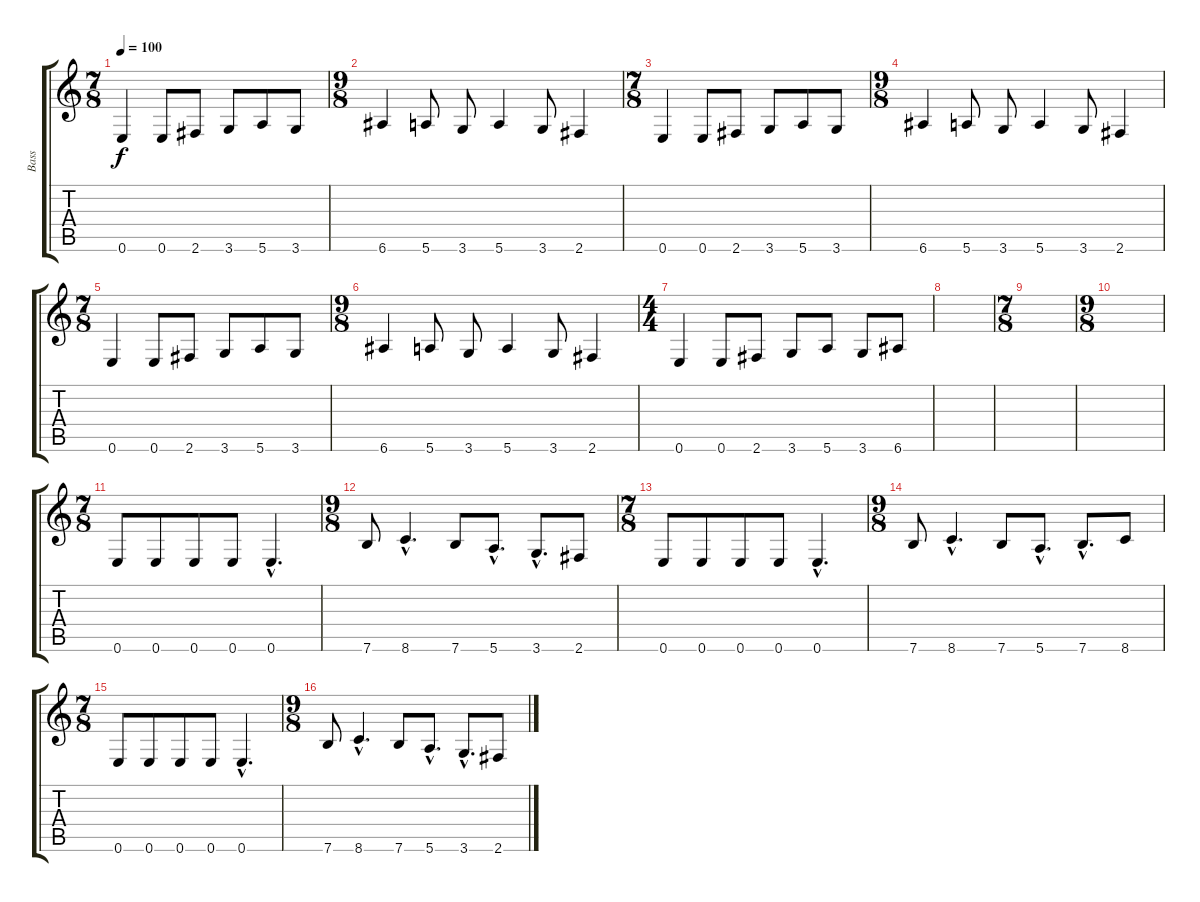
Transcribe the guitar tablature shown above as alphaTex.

\track ("Bass" "Bass") {instrument electricbasspick}
\staff {score tabs}
\tuning (E4 B3 G3 D3 A2 E2) {hide}
\ts (7 8)
\tempo 100
\clef g2
\ks c
0.6.4{dy f} 0.6.8 2.6.8 3.6.8 5.6.8 3.6.8 |
\ts (9 8)
6.6.4 5.6.8 3.6.8 5.6.4 3.6.8 2.6.4 |
\ts (7 8)
0.6.4 0.6.8 2.6.8 3.6.8 5.6.8 3.6.8 |
\ts (9 8)
6.6.4 5.6.8 3.6.8 5.6.4 3.6.8 2.6.4 |
\ts (7 8)
0.6.4 0.6.8 2.6.8 3.6.8 5.6.8 3.6.8 |
\ts (9 8)
6.6.4 5.6.8 3.6.8 5.6.4 3.6.8 2.6.4 |
\ts (4 4)
0.6.4 0.6.8 2.6.8 3.6.8 5.6.8 3.6.8 6.6.8 |
|
\ts (7 8)
|
\ts (9 8)
|
\ts (7 8)
0.6.8 0.6.8 0.6.8 0.6.8 0.6{hac}.4{d} |
\ts (9 8)
7.6.8 8.6{hac}.4{d} 7.6.8 5.6{hac}.8{d} 3.6{hac}.8{d} 2.6.8 |
\ts (7 8)
0.6.8 0.6.8 0.6.8 0.6.8 0.6{hac}.4{d} |
\ts (9 8)
7.6.8 8.6{hac}.4{d} 7.6.8 5.6{hac}.8{d} 7.6{hac}.8{d} 8.6.8 |
\ts (7 8)
0.6.8 0.6.8 0.6.8 0.6.8 0.6{hac}.4{d} |
\ts (9 8)
7.6.8 8.6{hac}.4{d} 7.6.8 5.6{hac}.8{d} 3.6{hac}.8{d} 2.6.8
